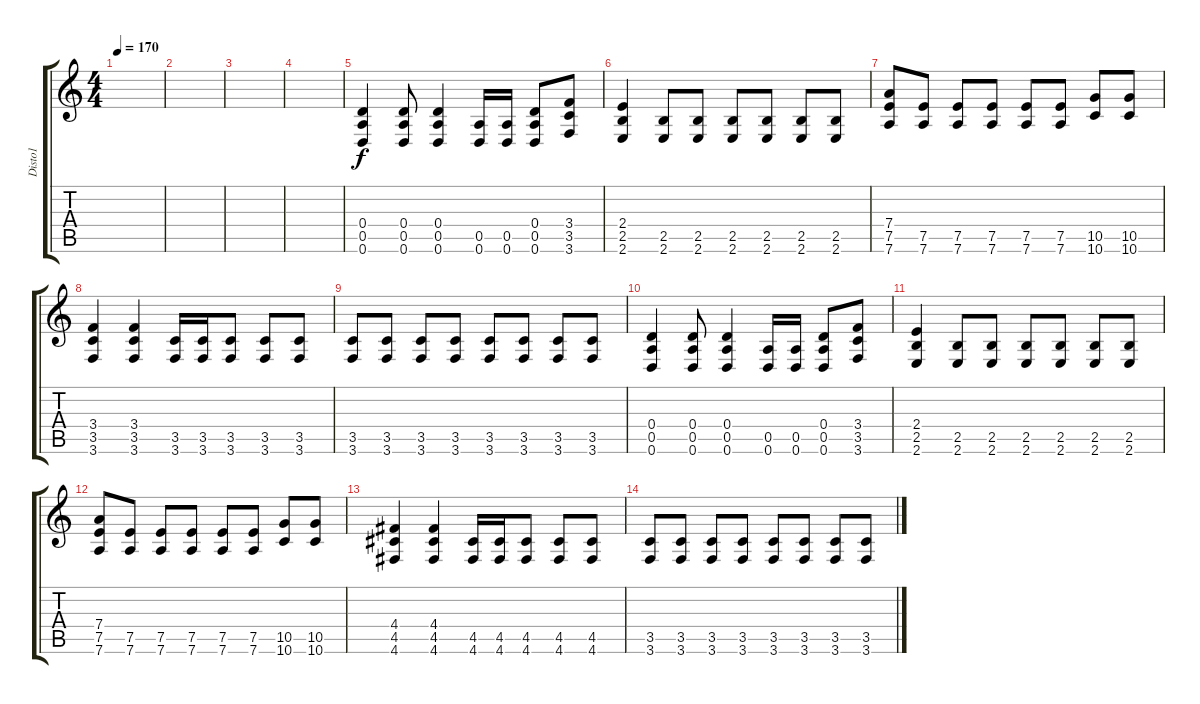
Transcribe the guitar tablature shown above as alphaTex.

\track ("Disto1" "Disto1") {instrument distortionguitar}
\staff {score tabs}
\tuning (E4 B3 G3 D3 A2 D2) {hide}
\ts (4 4)
\tempo 170
\clef g2
\ks c
|
|
|
|
(0.4 0.5 0.6).4 (0.4 0.5 0.6).8 (0.4 0.5 0.6).4 (0.5 0.6).16 (0.5 0.6).16 (0.4 0.5 0.6).8 (3.4 3.5 3.6).8 |
(2.4 2.5 2.6).4 (2.5 2.6).8 (2.5 2.6).8 (2.5 2.6).8 (2.5 2.6).8 (2.5 2.6).8 (2.5 2.6).8 |
(7.4 7.5 7.6).8 (7.5 7.6).8 (7.5 7.6).8 (7.5 7.6).8 (7.5 7.6).8 (7.5 7.6).8 (10.5 10.6).8 (10.5 10.6).8 |
(3.4 3.5 3.6).4 (3.4 3.5 3.6).4 (3.5 3.6).16 (3.5 3.6).16 (3.5 3.6).8 (3.5 3.6).8 (3.5 3.6).8 |
(3.5 3.6).8 (3.5 3.6).8 (3.5 3.6).8 (3.5 3.6).8 (3.5 3.6).8 (3.5 3.6).8 (3.5 3.6).8 (3.5 3.6).8 |
(0.4 0.5 0.6).4 (0.4 0.5 0.6).8 (0.4 0.5 0.6).4 (0.5 0.6).16 (0.5 0.6).16 (0.4 0.5 0.6).8 (3.4 3.5 3.6).8 |
(2.4 2.5 2.6).4 (2.5 2.6).8 (2.5 2.6).8 (2.5 2.6).8 (2.5 2.6).8 (2.5 2.6).8 (2.5 2.6).8 |
(7.4 7.5 7.6).8 (7.5 7.6).8 (7.5 7.6).8 (7.5 7.6).8 (7.5 7.6).8 (7.5 7.6).8 (10.5 10.6).8 (10.5 10.6).8 |
(4.4 4.5 4.6).4 (4.4 4.5 4.6).4 (4.5 4.6).16 (4.5 4.6).16 (4.5 4.6).8 (4.5 4.6).8 (4.5 4.6).8 |
(3.5 3.6).8 (3.5 3.6).8 (3.5 3.6).8 (3.5 3.6).8 (3.5 3.6).8 (3.5 3.6).8 (3.5 3.6).8 (3.5 3.6).8
